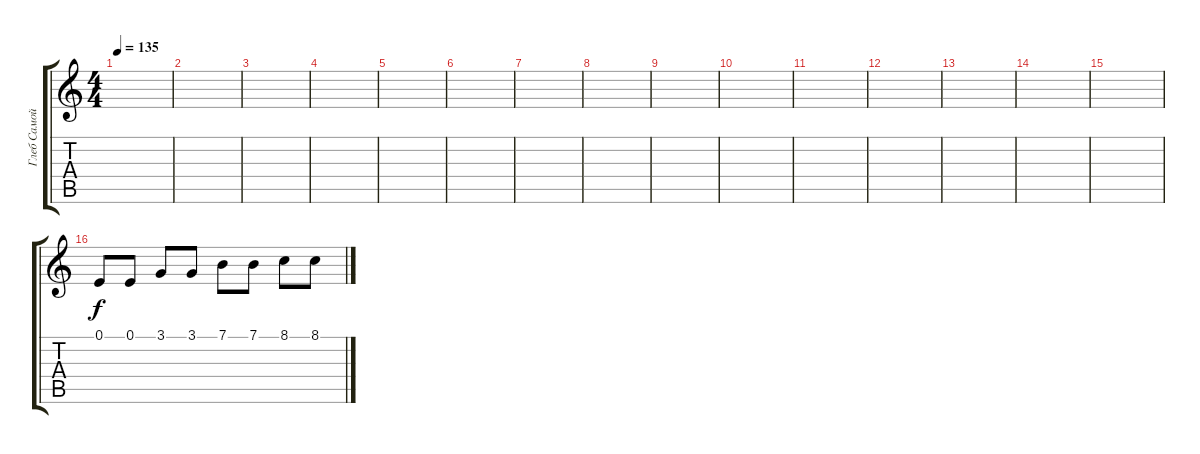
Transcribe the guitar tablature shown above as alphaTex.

\track ("Глеб Самойлов (клавишные)" "Глеб Самой") {instrument tremolostrings}
\staff {score tabs}
\tuning (E4 B3 G3 D3 A2 E2) {hide}
\ts (4 4)
\tempo 135
\clef g2
\ks c
|
|
|
|
|
|
|
|
|
|
|
|
|
|
|
0.1.8 0.1.8 3.1.8 3.1.8 7.1.8 7.1.8 8.1.8 8.1.8
